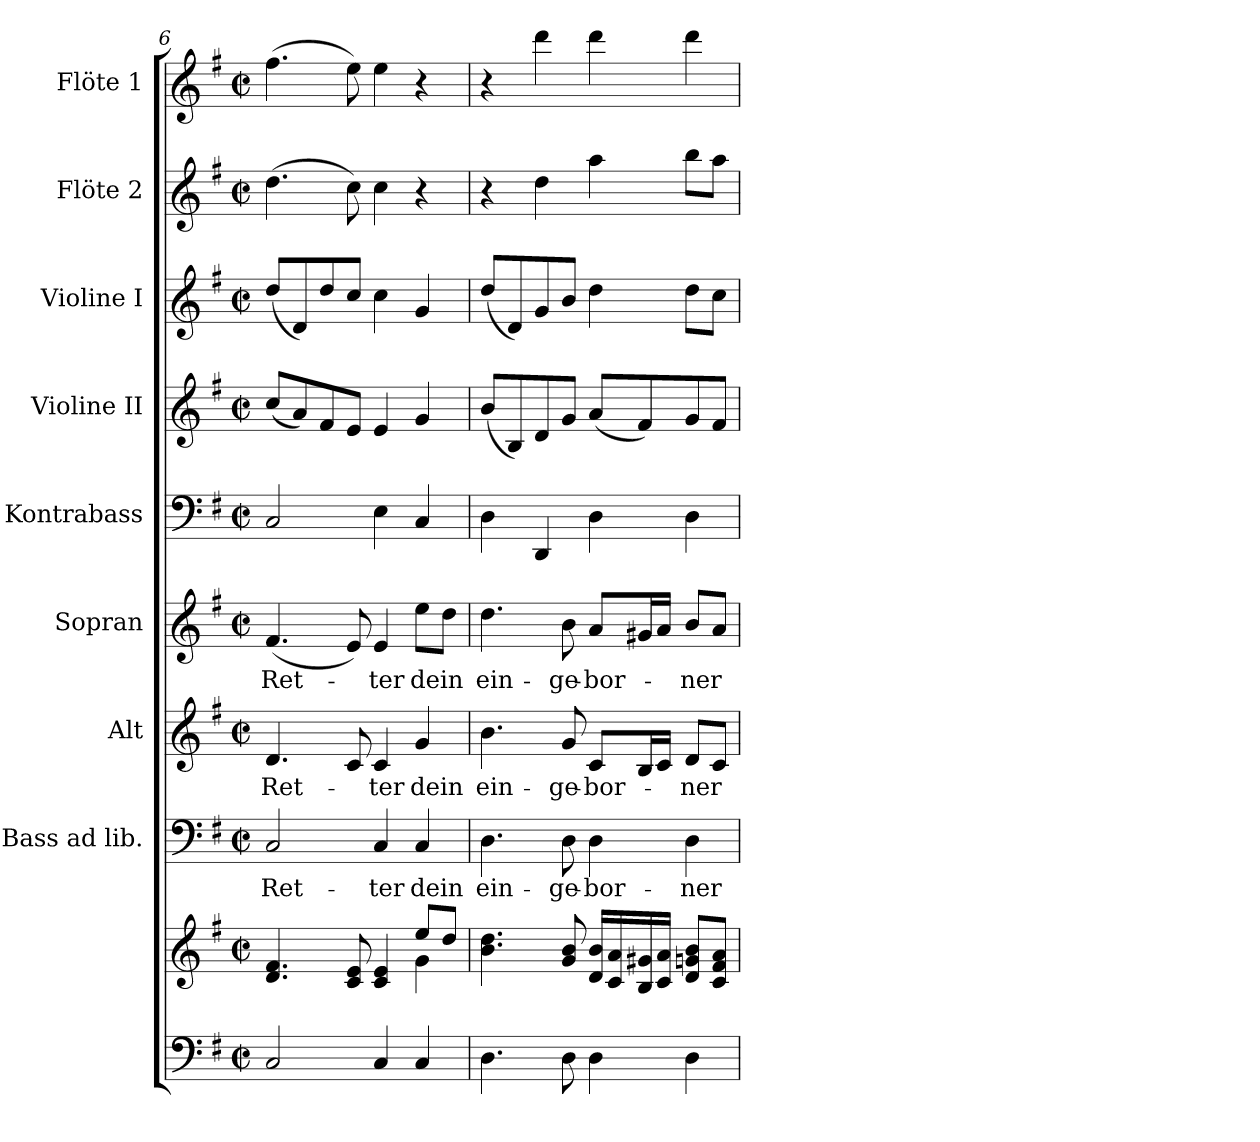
**kern	**kern	**kern	**text	**kern	**text	**kern	**text	**kern	**kern	**kern	**kern	**kern
*part9	*part9	*part8	*part8	*part7	*part7	*part6	*part6	*part5	*part4	*part3	*part2	*part1
*staff10	*staff9	*staff8	*staff8	*staff7	*staff7	*staff6	*staff6	*staff5	*staff4	*staff3	*staff2	*staff1
*	*	*I"Bass ad lib.	*	*I"Alt	*	*I"Sopran	*	*I"Kontrabass	*I"Violine II	*I"Violine I	*I"Flöte 2	*I"Flöte 1
*	*	*I'B.	*	*I'A.	*	*I'S.	*	*I'Kb.	*I'Vl. II	*I'Vl. I	*I'Fl. 2	*I'Fl. 1
*clefF4	*clefG2	*clefF4	*	*clefG2	*	*clefG2	*	*clefF4	*clefG2	*clefG2	*clefG2	*clefG2
*	*	*	*	*	*	*	*	*ITrd7c12	*	*	*	*
*k[f#]	*k[f#]	*k[f#]	*	*k[f#]	*	*k[f#]	*	*k[f#]	*k[f#]	*k[f#]	*k[f#]	*k[f#]
*G:	*G:	*G:	*	*G:	*	*G:	*	*G:	*G:	*G:	*G:	*G:
*M2/2	*M2/2	*M2/2	*	*M2/2	*	*M2/2	*	*M2/2	*M2/2	*M2/2	*M2/2	*M2/2
*met(c|)	*met(c|)	*met(c|)	*	*met(c|)	*	*met(c|)	*	*met(c|)	*met(c|)	*met(c|)	*met(c|)	*met(c|)
=6	=6	=6	=6	=6	=6	=6	=6	=6	=6	=6	=6	=6
*	*^	*	*	*	*	*	*	*	*	*	*	*
!	!	!	!	!LO:LY:b	!	!LO:LY:b	!	!LO:LY:b	!	!	!	!	!
2C/	4.d/ 4.f#/	2.ryy	2C/	Ret-	4.d/	Ret-	(<4.f#/	Ret-	2CC/	(<8cc/L	(<8dd/L	(>4.dd\	(>4.ff#\
.	.	.	.	.	.	.	.	.	.	8a/)	8d/)	.	.
.	.	.	.	.	.	.	.	.	.	8f#/	8dd/	.	.
.	8c/ 8e/	.	.	.	8c/	.	8e/)	.	.	8e/J	8cc/J	8cc\)	8ee\)
!	!	!	!	!LO:LY:b	!	!LO:LY:b	!	!LO:LY:b	!	!	!	!	!
4C/	4c/ 4e/	.	4C/	-ter	4c/	-ter	4e/	-ter	4EE\	4e/	4cc\	4cc\	4ee\
!	!	!	!	!LO:LY:b	!	!LO:LY:b	!	!LO:LY:b	!	!	!	!	!
4C/	8ee/L	4g\	4C/	dein	4g/	dein	8ee\L	dein	4CC/	4g/	4g/	4r	4r
.	8dd/J	.	.	.	.	.	8dd\J	.	.	.	.	.	.
*	*v	*v	*	*	*	*	*	*	*	*	*	*	*
=7	=7	=7	=7	=7	=7	=7	=7	=7	=7	=7	=7	=7
!	!	!	!LO:LY:b	!	!LO:LY:b	!	!LO:LY:b	!	!	!	!	!
4.D\	4.b\ 4.dd\	4.D\	ein-	4.b\	ein-	4.dd\	ein-	4DD\	(<8b/L	(<8dd/L	4r	4r
.	.	.	.	.	.	.	.	.	8B/)	8d/)	.	.
.	.	.	.	.	.	.	.	4DDD/	8d/	8g/	4dd\	4ddd\
!	!	!	!LO:LY:b	!	!LO:LY:b	!	!LO:LY:b	!	!	!	!	!
8D\	8g/ 8b/	8D\	-ge-	8g/	-ge-	8b\	-ge-	.	8g/J	8b/J	.	.
!	!	!	!LO:LY:b	!	!LO:LY:b	!	!LO:LY:b	!	!	!	!	!
4D\	16d/ 16b/LL	4D\	-bor-	8c/L	-bor-	8a/L	-bor-	4DD\	(<8a/L	4dd\	4aa\	4ddd\
.	16c/ 16a/	.	.	.	.	.	.	.	.	.	.	.
.	16B/ 16g#X/	.	.	16B/L	.	16g#X/L	.	.	8f#/)	.	.	.
.	16c/ 16a/JJ	.	.	16c/JJ	.	16a/JJ	.	.	.	.	.	.
!	!	!	!LO:LY:b	!	!LO:LY:b	!	!LO:LY:b	!	!	!	!	!
4D\	8d/ 8gn/ 8b/L	4D\	-ner	8d/L	-ner	8b/L	-ner	4DD\	8g/	8dd\L	8bb\L	4ddd\
.	8c/ 8f#/ 8a/J	.	.	8c/J	.	8a/J	.	.	8f#/J	8cc\J	8aa\J	.
=	=	=	=	=	=	=	=	=	=	=	=	=
*-	*-	*-	*-	*-	*-	*-	*-	*-	*-	*-	*-	*-
